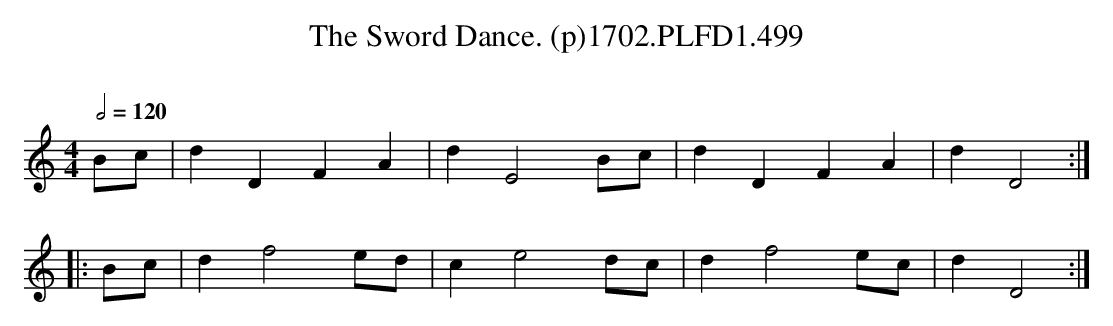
X:1
T:Sword Dance. (p)1702.PLFD1.499, The
M:4/4
L:1/4
Q:1/2=120
O:
K:None
B/c/|dDFA|dE2B/c/|dDFA|dD2:|
|:B/c/|df2e/d/|ce2d/c/|df2e/c/|dD2:|
